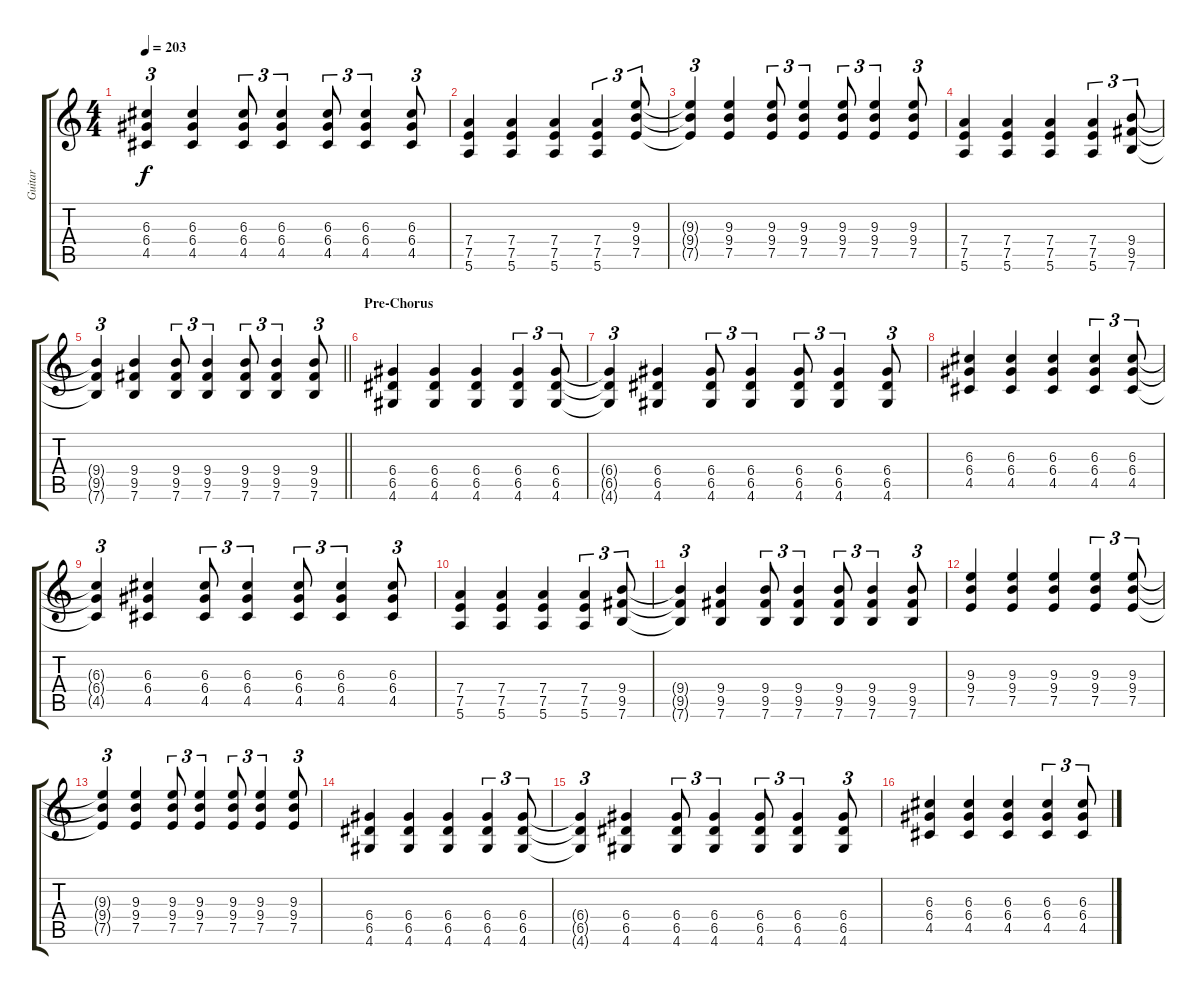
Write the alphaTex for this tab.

\track ("Guitar" "Guitar") {instrument distortionguitar}
\staff {score tabs}
\tuning (E4 B3 G3 D3 A2 E2) {hide}
\ts (4 4)
\tempo 203
\clef g2
\ks c
(6.3{t} 6.4{t} 4.5{t}).4{tu (3 2) dy f} (6.3 6.4 4.5).4 (6.3 6.4 4.5).8{tu (3 2)} (6.3 6.4 4.5).4{tu (3 2)} (6.3 6.4 4.5).8{tu (3 2)} (6.3 6.4 4.5).4{tu (3 2)} (6.3 6.4 4.5).8{tu (3 2)} |
(7.4 7.5 5.6).4 (7.4 7.5 5.6).4 (7.4 7.5 5.6).4 (7.4 7.5 5.6).4{tu (3 2)} (9.3 9.4 7.5).8{tu (3 2)} |
(9.3{t} 9.4{t} 7.5{t}).4{tu (3 2)} (9.3 9.4 7.5).4 (9.3 9.4 7.5).8{tu (3 2)} (9.3 9.4 7.5).4{tu (3 2)} (9.3 9.4 7.5).8{tu (3 2)} (9.3 9.4 7.5).4{tu (3 2)} (9.3 9.4 7.5).8{tu (3 2)} |
(7.4 7.5 5.6).4 (7.4 7.5 5.6).4 (7.4 7.5 5.6).4 (7.4 7.5 5.6).4{tu (3 2)} (9.4 9.5 7.6).8{tu (3 2)} |
\barLineRight lightlight
(9.4{t} 9.5{t} 7.6{t}).4{tu (3 2)} (9.4 9.5 7.6).4 (9.4 9.5 7.6).8{tu (3 2)} (9.4 9.5 7.6).4{tu (3 2)} (9.4 9.5 7.6).8{tu (3 2)} (9.4 9.5 7.6).4{tu (3 2)} (9.4 9.5 7.6).8{tu (3 2)} |
\section ("" "Pre-Chorus")
(6.4 6.5 4.6).4 (6.4 6.5 4.6).4 (6.4 6.5 4.6).4 (6.4 6.5 4.6).4{tu (3 2)} (6.4 6.5 4.6).8{tu (3 2)} |
(6.4{t} 6.5{t} 4.6{t}).4{tu (3 2)} (6.4 6.5 4.6).4 (6.4 6.5 4.6).8{tu (3 2)} (6.4 6.5 4.6).4{tu (3 2)} (6.4 6.5 4.6).8{tu (3 2)} (6.4 6.5 4.6).4{tu (3 2)} (6.4 6.5 4.6).8{tu (3 2)} |
(6.3 6.4 4.5).4 (6.3 6.4 4.5).4 (6.3 6.4 4.5).4 (6.3 6.4 4.5).4{tu (3 2)} (6.3 6.4 4.5).8{tu (3 2)} |
(6.3{t} 6.4{t} 4.5{t}).4{tu (3 2)} (6.3 6.4 4.5).4 (6.3 6.4 4.5).8{tu (3 2)} (6.3 6.4 4.5).4{tu (3 2)} (6.3 6.4 4.5).8{tu (3 2)} (6.3 6.4 4.5).4{tu (3 2)} (6.3 6.4 4.5).8{tu (3 2)} |
(7.4 7.5 5.6).4 (7.4 7.5 5.6).4 (7.4 7.5 5.6).4 (7.4 7.5 5.6).4{tu (3 2)} (9.4 9.5 7.6).8{tu (3 2)} |
(9.4{t} 9.5{t} 7.6{t}).4{tu (3 2)} (9.4 9.5 7.6).4 (9.4 9.5 7.6).8{tu (3 2)} (9.4 9.5 7.6).4{tu (3 2)} (9.4 9.5 7.6).8{tu (3 2)} (9.4 9.5 7.6).4{tu (3 2)} (9.4 9.5 7.6).8{tu (3 2)} |
(9.3 9.4 7.5).4 (9.3 9.4 7.5).4 (9.3 9.4 7.5).4 (9.3 9.4 7.5).4{tu (3 2)} (9.3 9.4 7.5).8{tu (3 2)} |
(9.3{t} 9.4{t} 7.5{t}).4{tu (3 2)} (9.3 9.4 7.5).4 (9.3 9.4 7.5).8{tu (3 2)} (9.3 9.4 7.5).4{tu (3 2)} (9.3 9.4 7.5).8{tu (3 2)} (9.3 9.4 7.5).4{tu (3 2)} (9.3 9.4 7.5).8{tu (3 2)} |
(6.4 6.5 4.6).4 (6.4 6.5 4.6).4 (6.4 6.5 4.6).4 (6.4 6.5 4.6).4{tu (3 2)} (6.4 6.5 4.6).8{tu (3 2)} |
(6.4{t} 6.5{t} 4.6{t}).4{tu (3 2)} (6.4 6.5 4.6).4 (6.4 6.5 4.6).8{tu (3 2)} (6.4 6.5 4.6).4{tu (3 2)} (6.4 6.5 4.6).8{tu (3 2)} (6.4 6.5 4.6).4{tu (3 2)} (6.4 6.5 4.6).8{tu (3 2)} |
(6.3 6.4 4.5).4 (6.3 6.4 4.5).4 (6.3 6.4 4.5).4 (6.3 6.4 4.5).4{tu (3 2)} (6.3 6.4 4.5).8{tu (3 2)}
